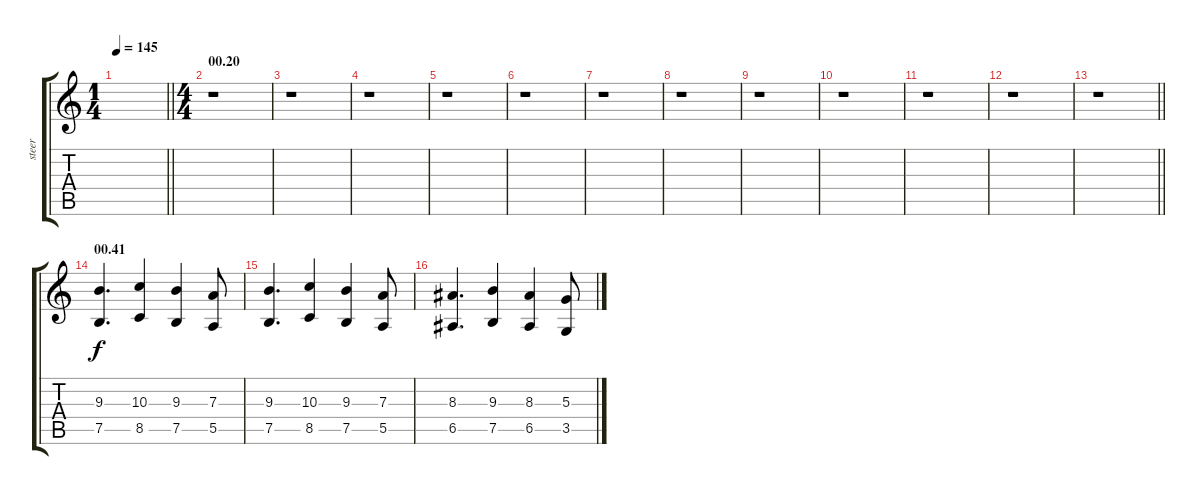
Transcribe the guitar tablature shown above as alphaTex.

\track ("steer" "steer") {instrument distortionguitar}
\staff {score tabs}
\tuning (B3 Gb3 D3 A2 E2 B1) {hide}
\ts (1 4)
\tempo 145
\clef g2
\barLineRight lightlight
\ks c
|
\ts (4 4)
\section ("" "00.20")
r.1 |
r.1 |
r.1 |
r.1 |
r.1 |
r.1 |
r.1 |
r.1 |
r.1 |
r.1 |
r.1 |
\barLineRight lightlight
r.1 |
\section ("" "00.41")
(9.3 7.5).4{d} (10.3 8.5).4 (9.3 7.5).4 (7.3 5.5).8 |
(9.3 7.5).4{d} (10.3 8.5).4 (9.3 7.5).4 (7.3 5.5).8 |
(8.3 6.5).4{d} (9.3 7.5).4 (8.3 6.5).4 (5.3 3.5).8
